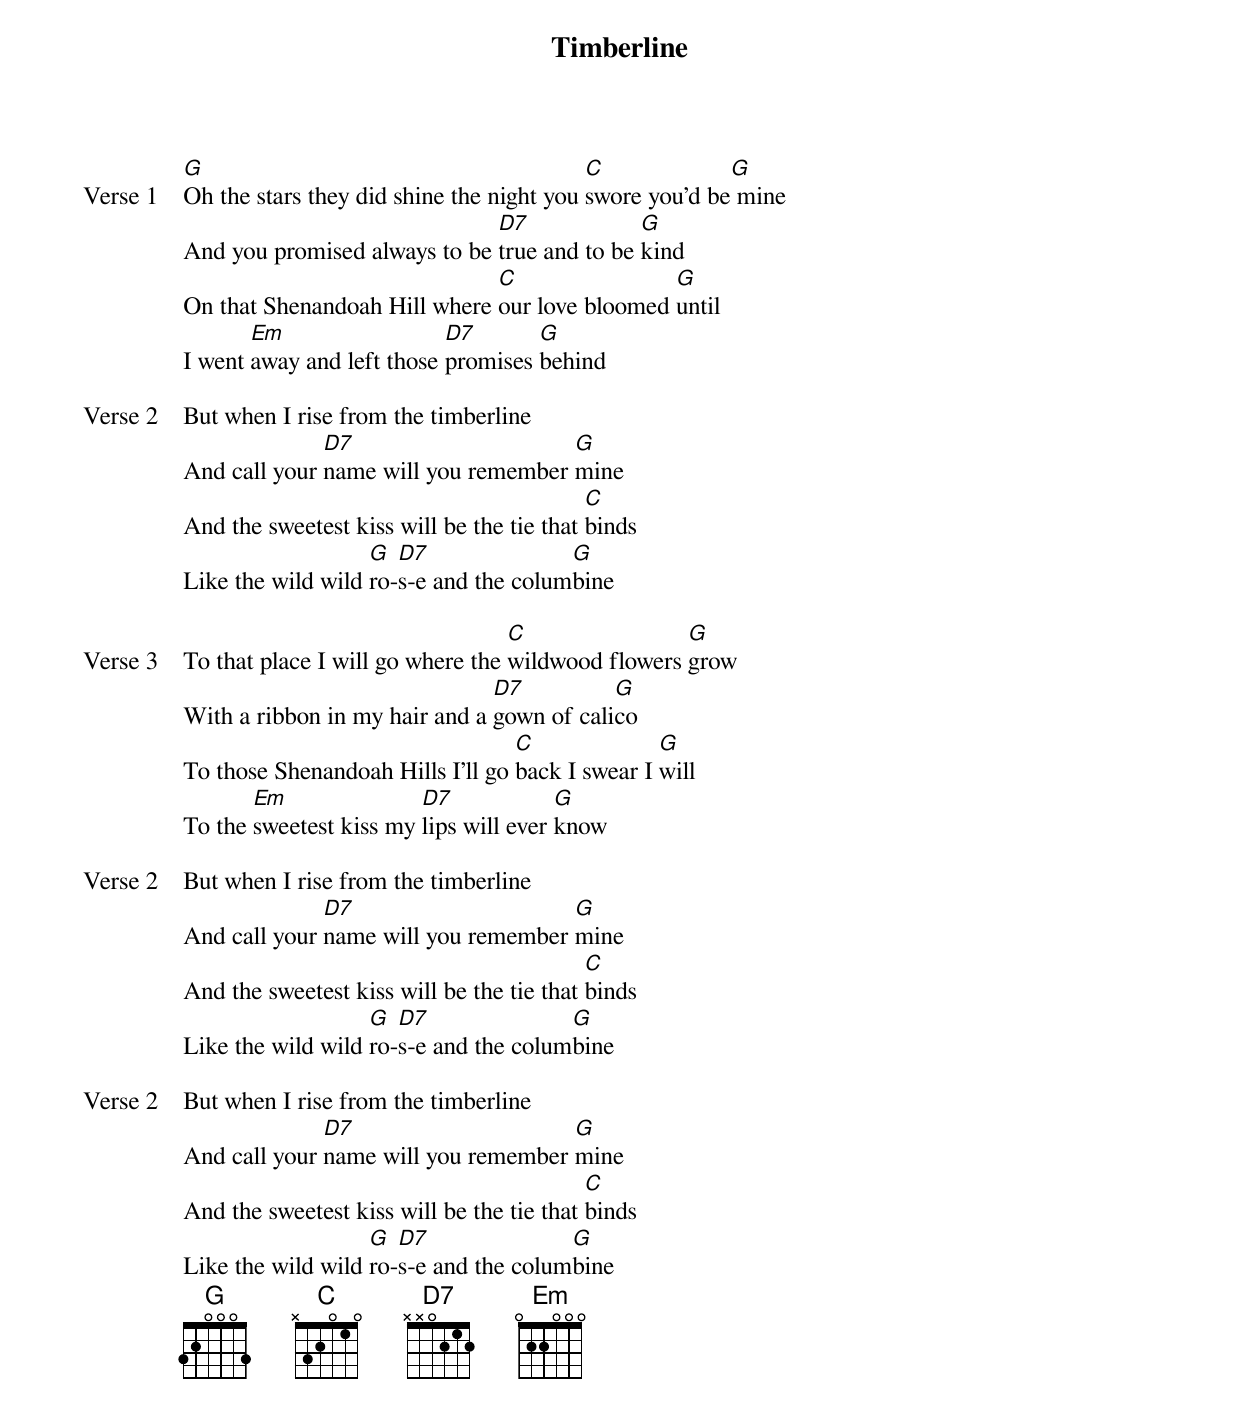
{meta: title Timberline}
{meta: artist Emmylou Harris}
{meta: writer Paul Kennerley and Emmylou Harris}

{start_of_verse: Verse 1}
[G]Oh the stars they did shine the night you [C]swore you'd be[G] mine
And you promised always to be [D7]true and to be [G]kind
On that Shenandoah Hill where [C]our love bloomed [G]until
I went [Em]away and left those [D7]promises [G]behind
{end_of_verse}

{start_of_verse: Verse 2}
But when I rise from the timberline
And call your [D7]name will you remember [G]mine
And the sweetest kiss will be the tie that [C]binds
Like the wild wild [G]ro-[D7]s-e and the colum[G]bine
{end_of_verse}

{start_of_verse: Verse 3}
To that place I will go where the [C]wildwood flowers [G]grow
With a ribbon in my hair and a [D7]gown of cali[G]co
To those Shenandoah Hills I'll go [C]back I swear I [G]will
To the [Em]sweetest kiss my [D7]lips will ever [G]know
{end_of_verse}

{start_of_verse: Verse 2}
But when I rise from the timberline
And call your [D7]name will you remember [G]mine
And the sweetest kiss will be the tie that [C]binds
Like the wild wild [G]ro-[D7]s-e and the colum[G]bine
{end_of_verse}

{start_of_verse: Verse 2}
But when I rise from the timberline
And call your [D7]name will you remember [G]mine
And the sweetest kiss will be the tie that [C]binds
Like the wild wild [G]ro-[D7]s-e and the colum[G]bine
{end_of_verse}
